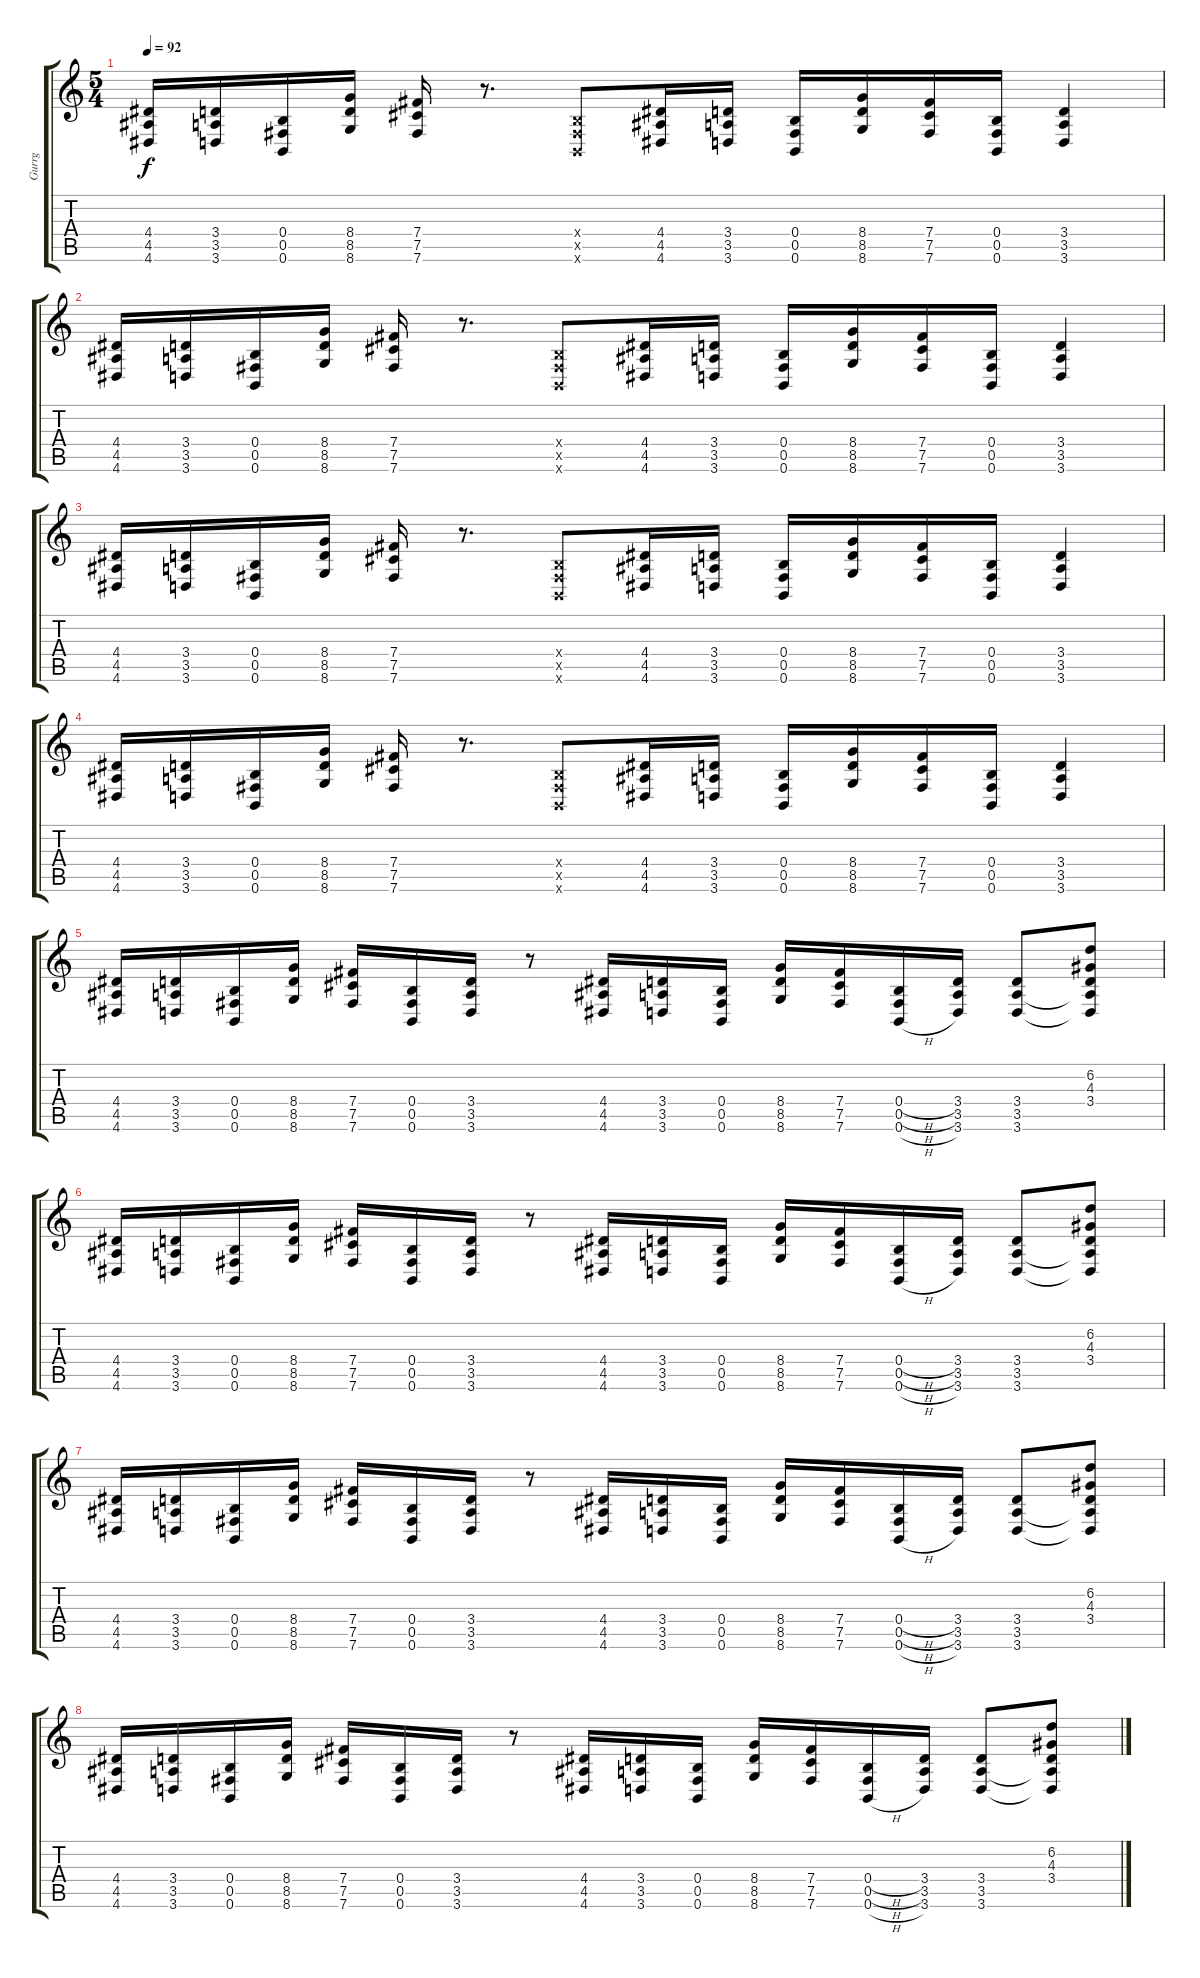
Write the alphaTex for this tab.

\track ("Gurrg" "Gurrg") {instrument overdrivenguitar}
\staff {score tabs}
\tuning (Db4 Ab3 E3 B2 Gb2 B1) {hide}
\ts (5 4)
\tempo 92
\clef g2
\ks c
(4.4 4.5 4.6).16{dy f} (3.4 3.5 3.6).16 (0.4 0.5 0.6).16 (8.4 8.5 8.6).16 (7.4 7.5 7.6).16 r.8{d} (0.4{x} 0.5{x} 0.6{x}).8 (4.4 4.5 4.6).16 (3.4 3.5 3.6).16 (0.4 0.5 0.6).16 (8.4 8.5 8.6).16 (7.4 7.5 7.6).16 (0.4 0.5 0.6).16 (3.4 3.5 3.6).4 |
(4.4 4.5 4.6).16 (3.4 3.5 3.6).16 (0.4 0.5 0.6).16 (8.4 8.5 8.6).16 (7.4 7.5 7.6).16 r.8{d} (0.4{x} 0.5{x} 0.6{x}).8 (4.4 4.5 4.6).16 (3.4 3.5 3.6).16 (0.4 0.5 0.6).16 (8.4 8.5 8.6).16 (7.4 7.5 7.6).16 (0.4 0.5 0.6).16 (3.4 3.5 3.6).4 |
(4.4 4.5 4.6).16 (3.4 3.5 3.6).16 (0.4 0.5 0.6).16 (8.4 8.5 8.6).16 (7.4 7.5 7.6).16 r.8{d} (0.4{x} 0.5{x} 0.6{x}).8 (4.4 4.5 4.6).16 (3.4 3.5 3.6).16 (0.4 0.5 0.6).16 (8.4 8.5 8.6).16 (7.4 7.5 7.6).16 (0.4 0.5 0.6).16 (3.4 3.5 3.6).4 |
(4.4 4.5 4.6).16 (3.4 3.5 3.6).16 (0.4 0.5 0.6).16 (8.4 8.5 8.6).16 (7.4 7.5 7.6).16 r.8{d} (0.4{x} 0.5{x} 0.6{x}).8 (4.4 4.5 4.6).16 (3.4 3.5 3.6).16 (0.4 0.5 0.6).16 (8.4 8.5 8.6).16 (7.4 7.5 7.6).16 (0.4 0.5 0.6).16 (3.4 3.5 3.6).4 |
(4.4 4.5 4.6).16 (3.4 3.5 3.6).16 (0.4 0.5 0.6).16 (8.4 8.5 8.6).16 (7.4 7.5 7.6).16 (0.4 0.5 0.6).16 (3.4 3.5 3.6).16 r.8 (4.4 4.5 4.6).16 (3.4 3.5 3.6).16 (0.4 0.5 0.6).16 (8.4 8.5 8.6).16 (7.4 7.5 7.6).16 (0.4{h} 0.5{h} 0.6{h}).16 (3.4 3.5 3.6).16 (3.4 3.5 3.6).8 (6.2 4.3 3.4 3.5{t} 3.6{t}).8 |
(4.4 4.5 4.6).16 (3.4 3.5 3.6).16 (0.4 0.5 0.6).16 (8.4 8.5 8.6).16 (7.4 7.5 7.6).16 (0.4 0.5 0.6).16 (3.4 3.5 3.6).16 r.8 (4.4 4.5 4.6).16 (3.4 3.5 3.6).16 (0.4 0.5 0.6).16 (8.4 8.5 8.6).16 (7.4 7.5 7.6).16 (0.4{h} 0.5{h} 0.6{h}).16 (3.4 3.5 3.6).16 (3.4 3.5 3.6).8 (6.2 4.3 3.4 3.5{t} 3.6{t}).8 |
(4.4 4.5 4.6).16 (3.4 3.5 3.6).16 (0.4 0.5 0.6).16 (8.4 8.5 8.6).16 (7.4 7.5 7.6).16 (0.4 0.5 0.6).16 (3.4 3.5 3.6).16 r.8 (4.4 4.5 4.6).16 (3.4 3.5 3.6).16 (0.4 0.5 0.6).16 (8.4 8.5 8.6).16 (7.4 7.5 7.6).16 (0.4{h} 0.5{h} 0.6{h}).16 (3.4 3.5 3.6).16 (3.4 3.5 3.6).8 (6.2 4.3 3.4 3.5{t} 3.6{t}).8 |
(4.4 4.5 4.6).16 (3.4 3.5 3.6).16 (0.4 0.5 0.6).16 (8.4 8.5 8.6).16 (7.4 7.5 7.6).16 (0.4 0.5 0.6).16 (3.4 3.5 3.6).16 r.8 (4.4 4.5 4.6).16 (3.4 3.5 3.6).16 (0.4 0.5 0.6).16 (8.4 8.5 8.6).16 (7.4 7.5 7.6).16 (0.4{h} 0.5{h} 0.6{h}).16 (3.4 3.5 3.6).16 (3.4 3.5 3.6).8 (6.2 4.3 3.4 3.5{t} 3.6{t}).8
